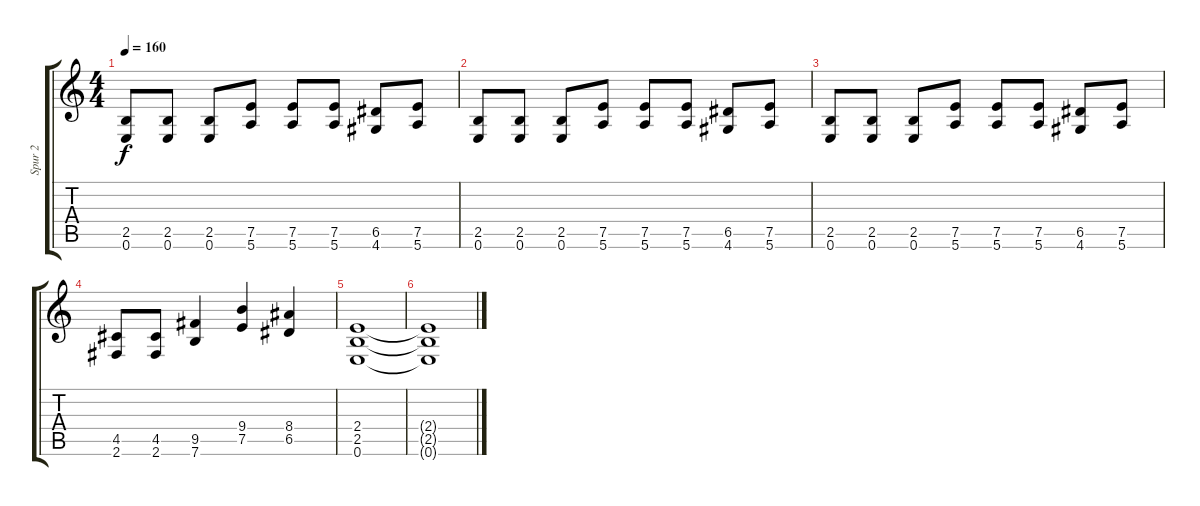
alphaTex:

\track ("Spur 2" "Spur 2") {instrument overdrivenguitar}
\staff {score tabs}
\tuning (E4 B3 G3 D3 A2 E2) {hide}
\ts (4 4)
\tempo 160
\clef g2
\ks c
(2.5 0.6).8{dy f} (2.5 0.6).8 (2.5 0.6).8 (7.5 5.6).8 (7.5 5.6).8 (7.5 5.6).8 (6.5 4.6).8 (7.5 5.6).8 |
(2.5 0.6).8 (2.5 0.6).8 (2.5 0.6).8 (7.5 5.6).8 (7.5 5.6).8 (7.5 5.6).8 (6.5 4.6).8 (7.5 5.6).8 |
(2.5 0.6).8 (2.5 0.6).8 (2.5 0.6).8 (7.5 5.6).8 (7.5 5.6).8 (7.5 5.6).8 (6.5 4.6).8 (7.5 5.6).8 |
(4.5 2.6).8 (4.5 2.6).8 (9.5 7.6).4 (9.4 7.5).4 (8.4 6.5).4 |
(2.4 2.5 0.6).1 |
(2.4{t} 2.5{t} 0.6{t}).1
